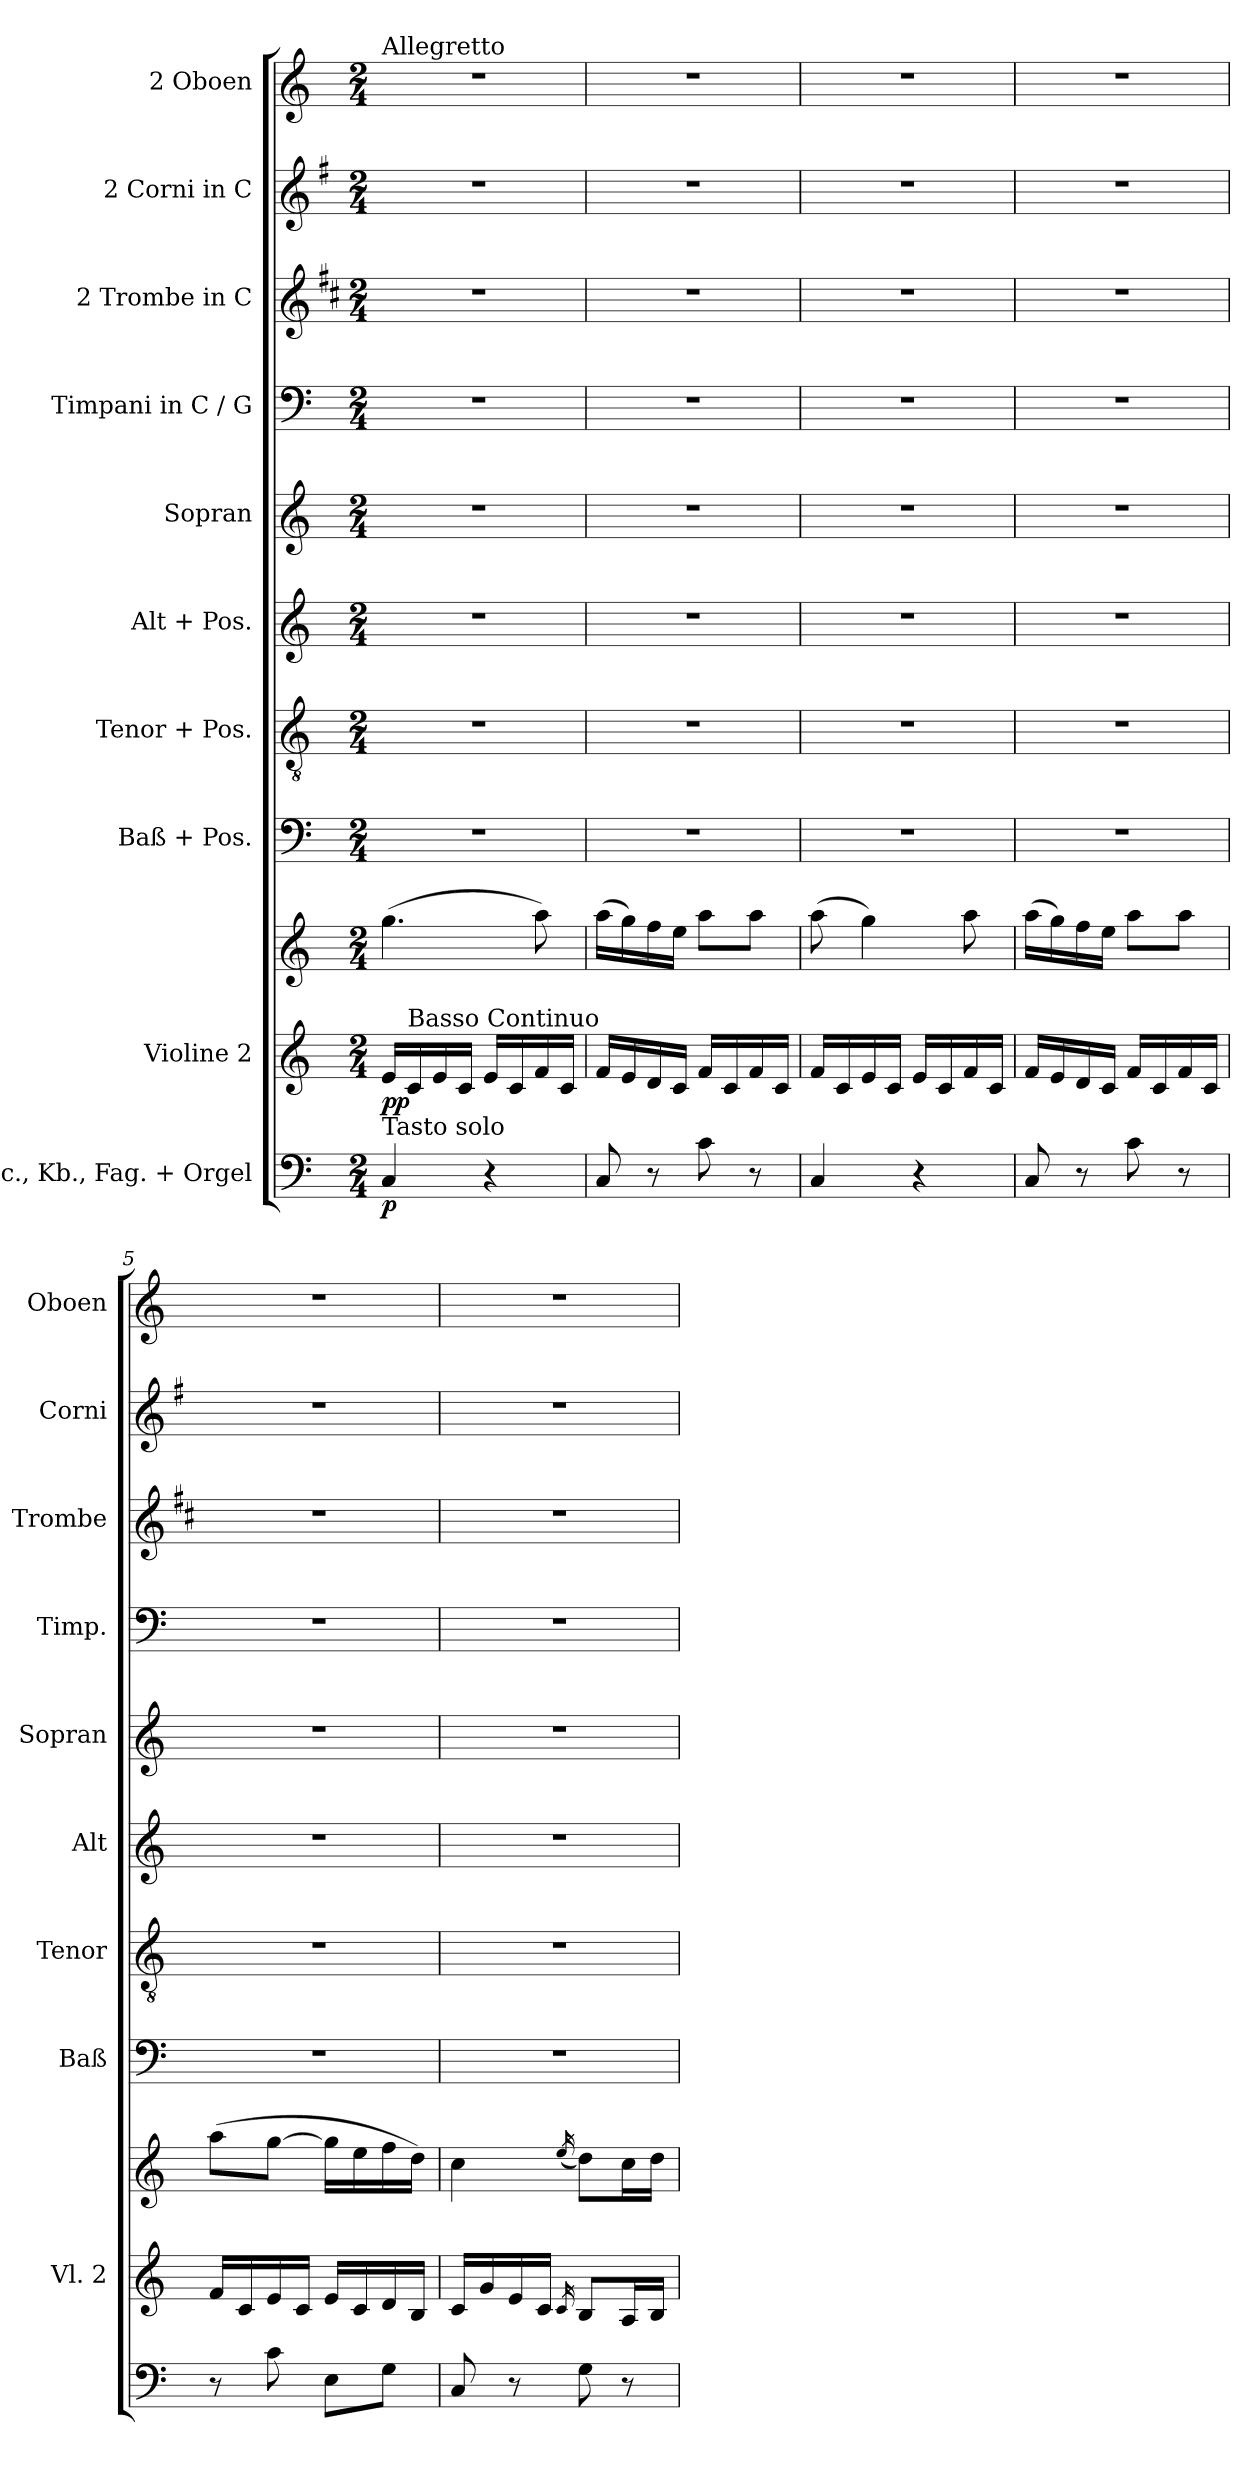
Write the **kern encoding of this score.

**kern	**dynam	**kern	**kern	**dynam	**kern	**kern	**kern	**kern	**kern	**kern	**kern	**kern
*part10	*part10	*part9	*part9	*part9	*part8	*part7	*part6	*part5	*part4	*part3	*part2	*part1
*staff11	*staff11	*staff10	*staff9	*staff9/10	*staff8	*staff7	*staff6	*staff5	*staff4	*staff3	*staff2	*staff1
*I"Vlc., Kb., Fag. + Orgel	*	*I"Violine 2	*	*	*I"Baß + Pos.	*I"Tenor + Pos.	*I"Alt + Pos.	*I"Sopran	*I"Timpani in C / G	*I"2 Trombe in C	*I"2 Corni in C	*I"2 Oboen
*	*	*I'Vl. 2	*	*	*I'Baß	*I'Tenor	*I'Alt	*I'Sopran	*I'Timp.	*I'Trombe	*I'Corni	*I'Oboen
*clefF4	*	*clefG2	*clefG2	*	*clefF4	*clefGv2	*clefG2	*clefG2	*clefF4	*clefG2	*clefG2	*clefG2
*	*	*	*	*	*	*	*	*	*	*ITrd1c2	*ITrd4c7	*
*k[]	*	*k[]	*k[]	*	*k[]	*k[]	*k[]	*k[]	*k[]	*k[]	*k[]	*k[]
*M2/4	*	*M2/4	*M2/4	*	*M2/4	*M2/4	*M2/4	*M2/4	*M2/4	*M2/4	*M2/4	*M2/4
*MM60	*	*MM60	*MM60	*	*MM60	*MM60	*MM60	*MM60	*MM60	*MM60	*MM60	*MM60
=1	=1	=1	=1	=1	=1	=1	=1	=1	=1	=1	=1	=1
!	!	!	!	!	!	!	!	!	!	!	!	!LO:TX:a:t=Allegretto
!LO:TX:a:t=Tasto solo	!	!	!	!	!	!	!	!	!	!	!	!
!	!LO:DY:b	!	!	!LO:DY:b=2	!	!	!	!	!	!	!	!
!	!	!	!	!LO:DY:n=1:b	!	!	!	!	!	!	!	!
4C/	p	16e/LL	(>4.gg\	p p	2r	2r	2r	2r	2r	2r	2r	2r
!	!	!LO:TX:a:t=Basso Continuo	!	!	!	!	!	!	!	!	!	!
.	.	16c/	.	.	.	.	.	.	.	.	.	.
.	.	16e/	.	.	.	.	.	.	.	.	.	.
.	.	16c/JJ	.	.	.	.	.	.	.	.	.	.
4r	.	16e/LL	.	.	.	.	.	.	.	.	.	.
.	.	16c/	.	.	.	.	.	.	.	.	.	.
.	.	16f/	8aa\)	.	.	.	.	.	.	.	.	.
.	.	16c/JJ	.	.	.	.	.	.	.	.	.	.
=2	=2	=2	=2	=2	=2	=2	=2	=2	=2	=2	=2	=2
8C/	.	16f/LL	(>16aa\LL	.	2r	2r	2r	2r	2r	2r	2r	2r
.	.	16e/	16gg\)	.	.	.	.	.	.	.	.	.
8r	.	16d/	16ff\	.	.	.	.	.	.	.	.	.
.	.	16c/JJ	16ee\JJ	.	.	.	.	.	.	.	.	.
8c\	.	16f/LL	8aa\L	.	.	.	.	.	.	.	.	.
.	.	16c/	.	.	.	.	.	.	.	.	.	.
8r	.	16f/	8aa\J	.	.	.	.	.	.	.	.	.
.	.	16c/JJ	.	.	.	.	.	.	.	.	.	.
=3	=3	=3	=3	=3	=3	=3	=3	=3	=3	=3	=3	=3
4C/	.	16f/LL	(>8aa\	.	2r	2r	2r	2r	2r	2r	2r	2r
.	.	16c/	.	.	.	.	.	.	.	.	.	.
.	.	16e/	4gg\)	.	.	.	.	.	.	.	.	.
.	.	16c/JJ	.	.	.	.	.	.	.	.	.	.
4r	.	16e/LL	.	.	.	.	.	.	.	.	.	.
.	.	16c/	.	.	.	.	.	.	.	.	.	.
.	.	16f/	8aa\	.	.	.	.	.	.	.	.	.
.	.	16c/JJ	.	.	.	.	.	.	.	.	.	.
=4	=4	=4	=4	=4	=4	=4	=4	=4	=4	=4	=4	=4
8C/	.	16f/LL	(>16aa\LL	.	2r	2r	2r	2r	2r	2r	2r	2r
.	.	16e/	16gg\)	.	.	.	.	.	.	.	.	.
8r	.	16d/	16ff\	.	.	.	.	.	.	.	.	.
.	.	16c/JJ	16ee\JJ	.	.	.	.	.	.	.	.	.
8c\	.	16f/LL	8aa\L	.	.	.	.	.	.	.	.	.
.	.	16c/	.	.	.	.	.	.	.	.	.	.
8r	.	16f/	8aa\J	.	.	.	.	.	.	.	.	.
.	.	16c/JJ	.	.	.	.	.	.	.	.	.	.
=5	=5	=5	=5	=5	=5	=5	=5	=5	=5	=5	=5	=5
8r	.	16f/LL	(>8aa\L	.	2r	2r	2r	2r	2r	2r	2r	2r
.	.	16c/	.	.	.	.	.	.	.	.	.	.
8c\	.	16e/	[8gg\J	.	.	.	.	.	.	.	.	.
.	.	16c/JJ	.	.	.	.	.	.	.	.	.	.
8E\L	.	16e/LL	16gg\LL]	.	.	.	.	.	.	.	.	.
.	.	16c/	16ee\	.	.	.	.	.	.	.	.	.
8G\J	.	16d/	16ff\	.	.	.	.	.	.	.	.	.
.	.	16B/JJ	16dd\JJ)	.	.	.	.	.	.	.	.	.
!!LO:PB:g=z
=6	=6	=6	=6	=6	=6	=6	=6	=6	=6	=6	=6	=6
8C/	.	16c/LL	4cc\	.	2r	2r	2r	2r	2r	2r	2r	2r
.	.	16g/	.	.	.	.	.	.	.	.	.	.
8r	.	16e/	.	.	.	.	.	.	.	.	.	.
.	.	16c/JJ	.	.	.	.	.	.	.	.	.	.
.	.	16qc/	(<16qee/	.	.	.	.	.	.	.	.	.
8G\	.	8B/L	8dd\L)	.	.	.	.	.	.	.	.	.
8r	.	16A/L	16cc\L	.	.	.	.	.	.	.	.	.
.	.	16B/JJ	16dd\JJ	.	.	.	.	.	.	.	.	.
=	=	=	=	=	=	=	=	=	=	=	=	=
*-	*-	*-	*-	*-	*-	*-	*-	*-	*-	*-	*-	*-
